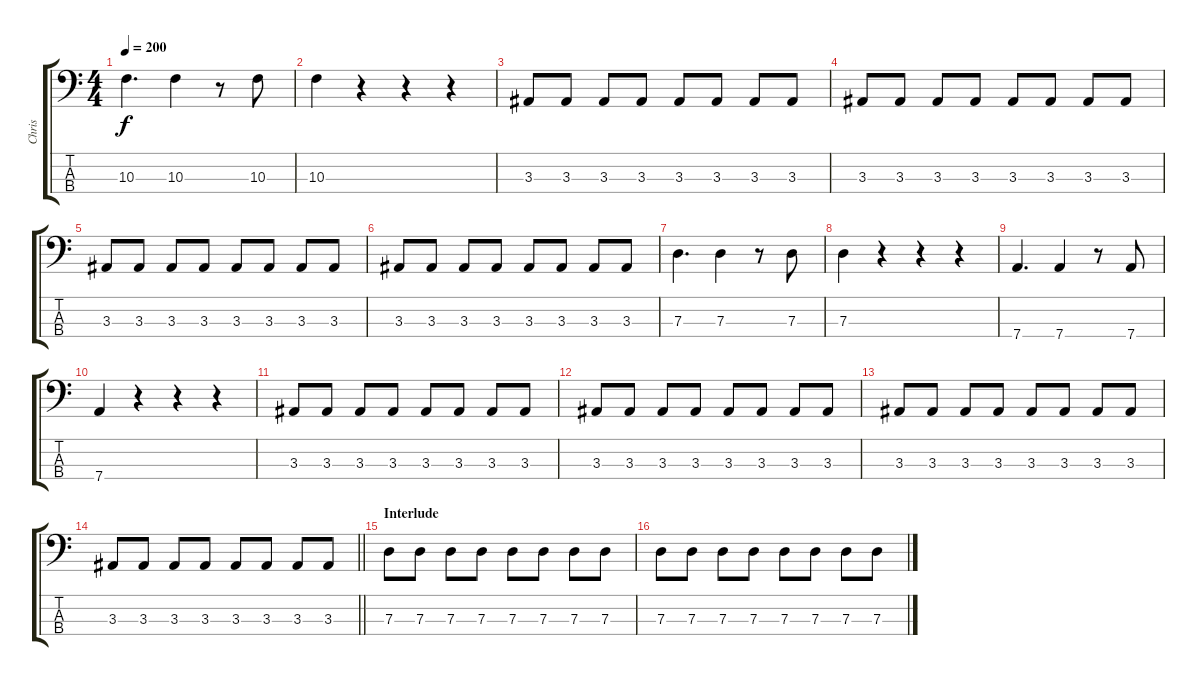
\track ("Chris" "Chris") {instrument electricbasspick}
\staff {score tabs}
\tuning (F2 C2 G1 D1) {hide}
\ts (4 4)
\tempo 200
\clef f4
\ks c
10.3.4{d dy f} 10.3.4 r.8 10.3.8 |
10.3.4 r.4 r.4 r.4 |
3.3.8 3.3.8 3.3.8 3.3.8 3.3.8 3.3.8 3.3.8 3.3.8 |
3.3.8 3.3.8 3.3.8 3.3.8 3.3.8 3.3.8 3.3.8 3.3.8 |
3.3.8 3.3.8 3.3.8 3.3.8 3.3.8 3.3.8 3.3.8 3.3.8 |
3.3.8 3.3.8 3.3.8 3.3.8 3.3.8 3.3.8 3.3.8 3.3.8 |
7.3.4{d} 7.3.4 r.8 7.3.8 |
7.3.4 r.4 r.4 r.4 |
7.4.4{d} 7.4.4 r.8 7.4.8 |
7.4.4 r.4 r.4 r.4 |
3.3.8 3.3.8 3.3.8 3.3.8 3.3.8 3.3.8 3.3.8 3.3.8 |
3.3.8 3.3.8 3.3.8 3.3.8 3.3.8 3.3.8 3.3.8 3.3.8 |
3.3.8 3.3.8 3.3.8 3.3.8 3.3.8 3.3.8 3.3.8 3.3.8 |
\barLineRight lightlight
3.3.8 3.3.8 3.3.8 3.3.8 3.3.8 3.3.8 3.3.8 3.3.8 |
\section ("" "Interlude")
7.3.8 7.3.8 7.3.8 7.3.8 7.3.8 7.3.8 7.3.8 7.3.8 |
7.3.8 7.3.8 7.3.8 7.3.8 7.3.8 7.3.8 7.3.8 7.3.8
